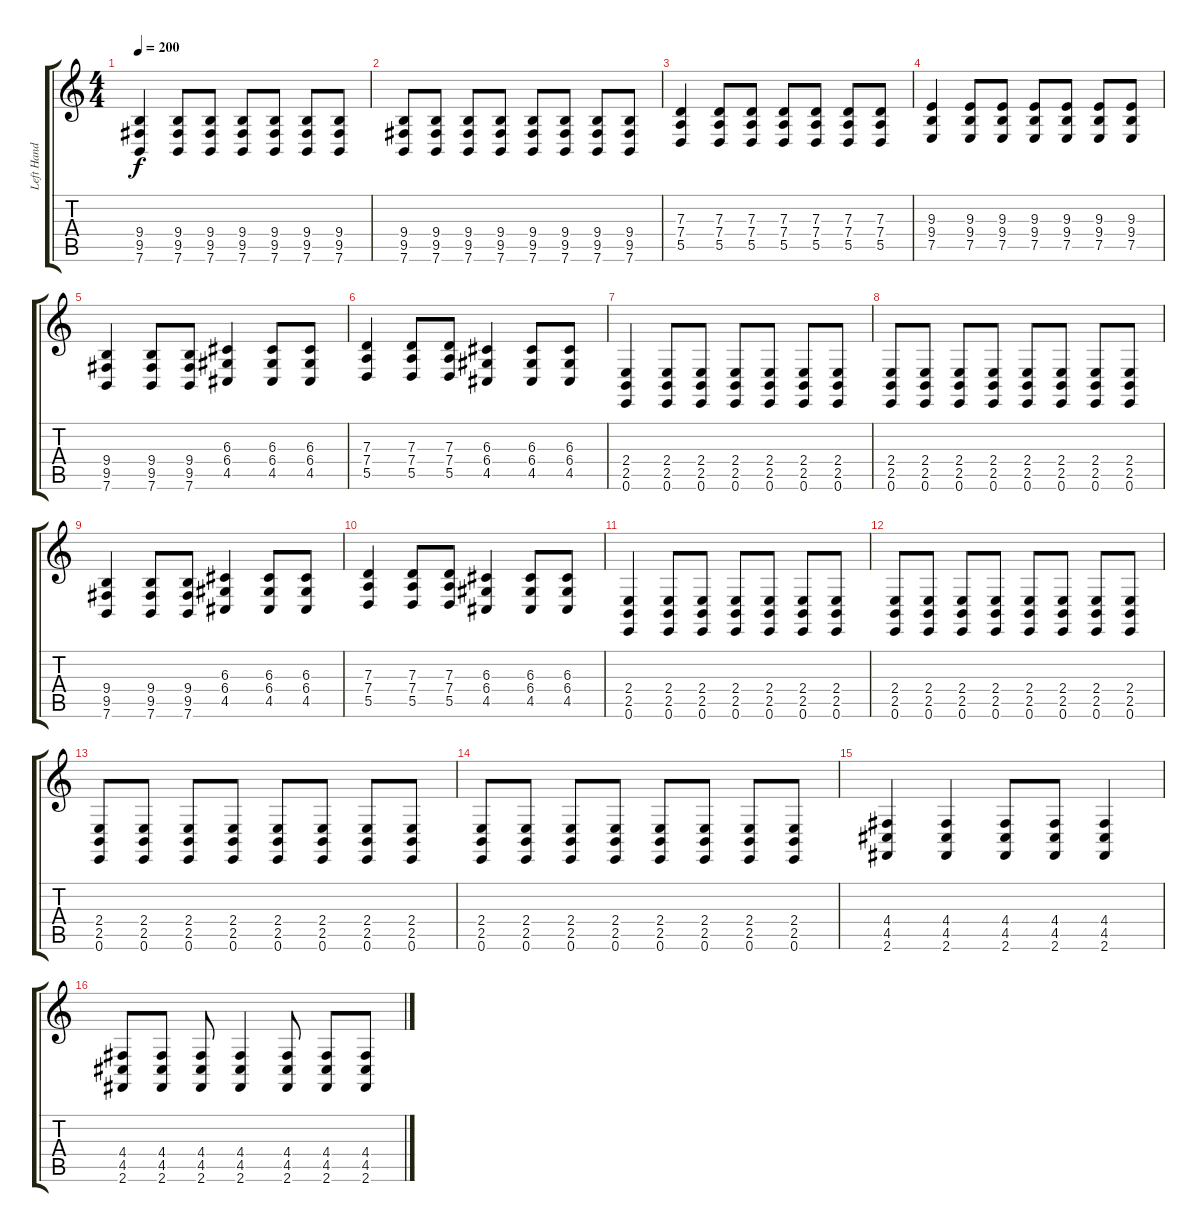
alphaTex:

\track ("Left Hand" "Left Hand") {instrument acousticgrandpiano}
\staff {score tabs}
\tuning (E4 B3 G3 D3 A2 E2) {hide}
\ts (4 4)
\tempo 200
\clef g2
\ks c
(9.4 9.5 7.6).4{dy f} (9.4 9.5 7.6).8 (9.4 9.5 7.6).8 (9.4 9.5 7.6).8 (9.4 9.5 7.6).8 (9.4 9.5 7.6).8 (9.4 9.5 7.6).8 |
(9.4 9.5 7.6).8 (9.4 9.5 7.6).8 (9.4 9.5 7.6).8 (9.4 9.5 7.6).8 (9.4 9.5 7.6).8 (9.4 9.5 7.6).8 (9.4 9.5 7.6).8 (9.4 9.5 7.6).8 |
(7.3 7.4 5.5).4 (7.3 7.4 5.5).8 (7.3 7.4 5.5).8 (7.3 7.4 5.5).8 (7.3 7.4 5.5).8 (7.3 7.4 5.5).8 (7.3 7.4 5.5).8 |
(9.3 9.4 7.5).4 (9.3 9.4 7.5).8 (9.3 9.4 7.5).8 (9.3 9.4 7.5).8 (9.3 9.4 7.5).8 (9.3 9.4 7.5).8 (9.3 9.4 7.5).8 |
(9.4 9.5 7.6).4 (9.4 9.5 7.6).8 (9.4 9.5 7.6).8 (6.3 6.4 4.5).4 (6.3 6.4 4.5).8 (6.3 6.4 4.5).8 |
(7.3 7.4 5.5).4 (7.3 7.4 5.5).8 (7.3 7.4 5.5).8 (6.3 6.4 4.5).4 (6.3 6.4 4.5).8 (6.3 6.4 4.5).8 |
(2.4 2.5 0.6).4 (2.4 2.5 0.6).8 (2.4 2.5 0.6).8 (2.4 2.5 0.6).8 (2.4 2.5 0.6).8 (2.4 2.5 0.6).8 (2.4 2.5 0.6).8 |
(2.4 2.5 0.6).8 (2.4 2.5 0.6).8 (2.4 2.5 0.6).8 (2.4 2.5 0.6).8 (2.4 2.5 0.6).8 (2.4 2.5 0.6).8 (2.4 2.5 0.6).8 (2.4 2.5 0.6).8 |
(9.4 9.5 7.6).4 (9.4 9.5 7.6).8 (9.4 9.5 7.6).8 (6.3 6.4 4.5).4 (6.3 6.4 4.5).8 (6.3 6.4 4.5).8 |
(7.3 7.4 5.5).4 (7.3 7.4 5.5).8 (7.3 7.4 5.5).8 (6.3 6.4 4.5).4 (6.3 6.4 4.5).8 (6.3 6.4 4.5).8 |
(2.4 2.5 0.6).4 (2.4 2.5 0.6).8 (2.4 2.5 0.6).8 (2.4 2.5 0.6).8 (2.4 2.5 0.6).8 (2.4 2.5 0.6).8 (2.4 2.5 0.6).8 |
(2.4 2.5 0.6).8 (2.4 2.5 0.6).8 (2.4 2.5 0.6).8 (2.4 2.5 0.6).8 (2.4 2.5 0.6).8 (2.4 2.5 0.6).8 (2.4 2.5 0.6).8 (2.4 2.5 0.6).8 |
(2.4 2.5 0.6).8 (2.4 2.5 0.6).8 (2.4 2.5 0.6).8 (2.4 2.5 0.6).8 (2.4 2.5 0.6).8 (2.4 2.5 0.6).8 (2.4 2.5 0.6).8 (2.4 2.5 0.6).8 |
(2.4 2.5 0.6).8 (2.4 2.5 0.6).8 (2.4 2.5 0.6).8 (2.4 2.5 0.6).8 (2.4 2.5 0.6).8 (2.4 2.5 0.6).8 (2.4 2.5 0.6).8 (2.4 2.5 0.6).8 |
(4.4 4.5 2.6).4 (4.4 4.5 2.6).4 (4.4 4.5 2.6).8 (4.4 4.5 2.6).8 (4.4 4.5 2.6).4 |
(4.4 4.5 2.6).8 (4.4 4.5 2.6).8 (4.4 4.5 2.6).8 (4.4 4.5 2.6).4 (4.4 4.5 2.6).8 (4.4 4.5 2.6).8 (4.4 4.5 2.6).8
